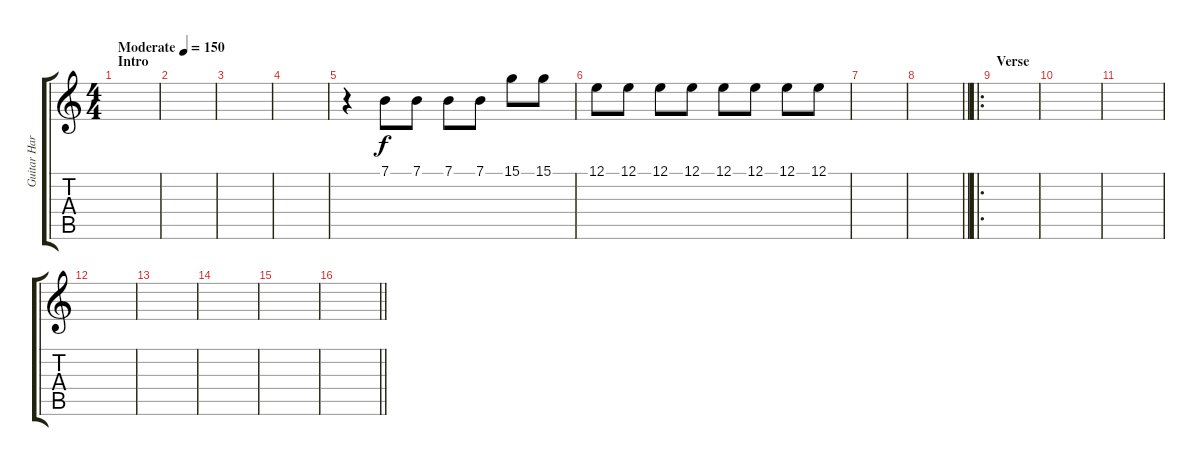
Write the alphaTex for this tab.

\track ("Guitar Harmonics and Voice" "Guitar Har") {instrument clarinet}
\staff {score tabs}
\tuning (E4 B3 G3 D3 A2 E2) {hide}
\ts (4 4)
\section ("" "Intro")
\tempo (150 "Moderate")
\clef g2
\ks c
|
|
|
|
r.4 7.1.8{volume 13} 7.1.8{volume 10} 7.1.8{volume 8} 7.1.8{volume 5} 15.1.8{volume 13} 15.1.8{volume 10} |
12.1.8{volume 13} 12.1.8{volume 10} 12.1.8{volume 7} 12.1.8 12.1.8 12.1.8{volume 5} 12.1.8 12.1.8 |
|
\barLineRight lightlight
|
\ro
\section ("" "Verse")
|
|
|
|
|
|
|
\barLineRight lightlight
